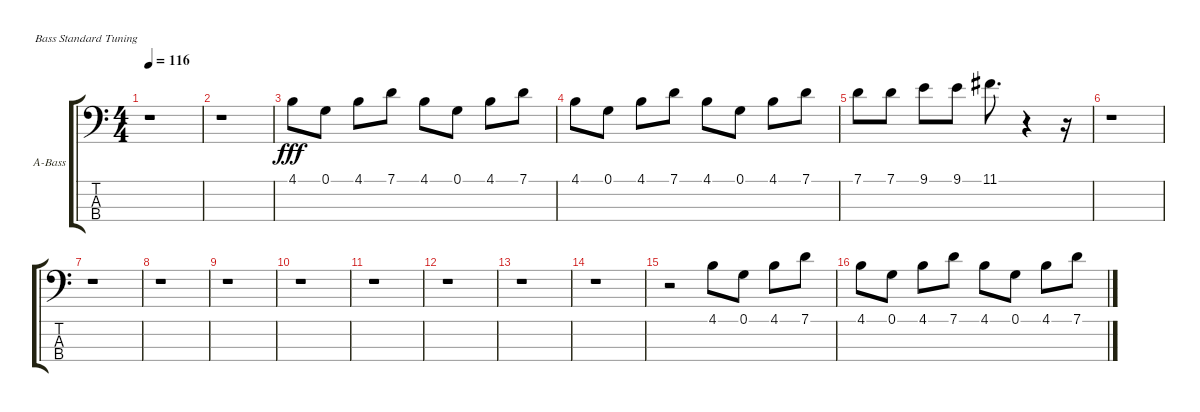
\bracketExtendMode groupsimilarinstruments
\firstSystemTrackNameOrientation horizontal
\otherSystemsTrackNameOrientation horizontal
\track ("Acustic Bass" "A-Bass") {instrument acousticbass}
\staff {score tabs}
\tuning (G2 D2 A1 E1)
\ts (4 4)
\tempo 116
\clef f4
\ks c
r.1{dy fff} |
r.1 |
4.1.8 0.1.8 4.1.8 7.1.8 4.1.8 0.1.8 4.1.8 7.1.8 |
4.1.8 0.1.8 4.1.8 7.1.8 4.1.8 0.1.8 4.1.8 7.1.8 |
7.1.8 7.1.8 9.1.8 9.1.8 11.1.8{d} r.4 r.16 |
r.1 |
r.1 |
r.1 |
r.1 |
r.1 |
r.1 |
r.1 |
r.1 |
r.1 |
r.2 4.1.8 0.1.8 4.1.8 7.1.8 |
4.1.8 0.1.8 4.1.8 7.1.8 4.1.8 0.1.8 4.1.8 7.1.8
